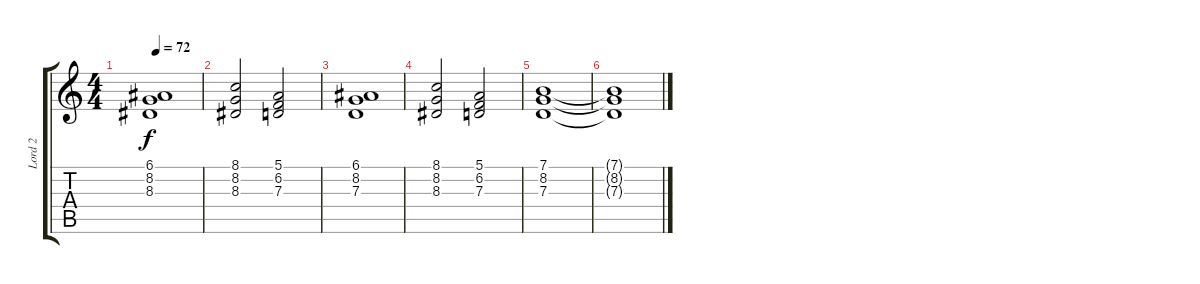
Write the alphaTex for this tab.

\track ("Lord 2" "Lord 2") {instrument stringensemble1}
\staff {score tabs}
\tuning (E4 B3 G3 D3 A2 E2) {hide}
\ts (4 4)
\tempo 72
\clef g2
\ks c
(6.1 8.2 8.3).1{dy f} |
(8.1 8.2 8.3).2 (5.1 6.2 7.3).2 |
(6.1 8.2 7.3).1 |
(8.1 8.2 8.3).2 (5.1 6.2 7.3).2 |
(7.1 8.2 7.3).1{volume 0} |
(7.1{t} 8.2{t} 7.3{t}).1
